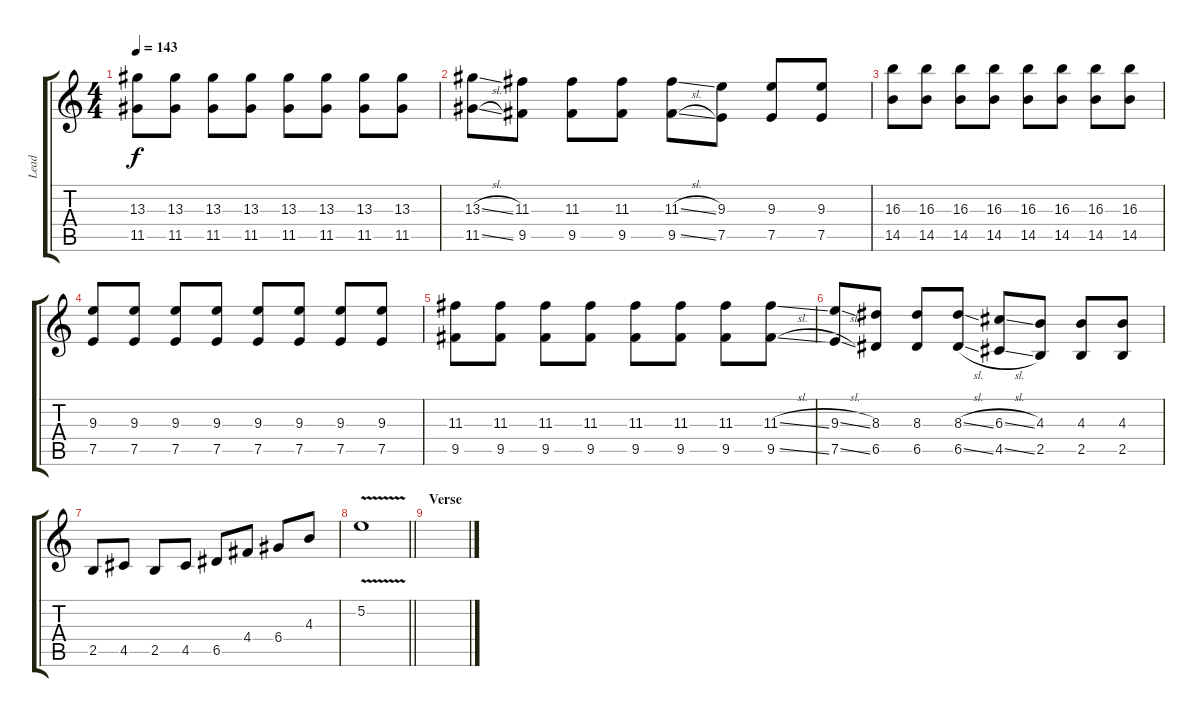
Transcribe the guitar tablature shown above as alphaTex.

\track ("Lead" "Lead") {instrument distortionguitar}
\staff {score tabs}
\tuning (E4 B3 G3 D3 A2 E2) {hide}
\ts (4 4)
\tempo 143
\clef g2
\ks c
(13.3 11.5).8{dy f} (13.3 11.5).8 (13.3 11.5).8 (13.3 11.5).8 (13.3 11.5).8 (13.3 11.5).8 (13.3 11.5).8 (13.3 11.5).8 |
(13.3{sl} 11.5{sl}).8 (11.3 9.5).8 (11.3 9.5).8 (11.3 9.5).8 (11.3{sl} 9.5{sl}).8 (9.3 7.5).8 (9.3 7.5).8 (9.3 7.5).8 |
(16.3 14.5).8 (16.3 14.5).8 (16.3 14.5).8 (16.3 14.5).8 (16.3 14.5).8 (16.3 14.5).8 (16.3 14.5).8 (16.3 14.5).8 |
(9.3 7.5).8 (9.3 7.5).8 (9.3 7.5).8 (9.3 7.5).8 (9.3 7.5).8 (9.3 7.5).8 (9.3 7.5).8 (9.3 7.5).8 |
(11.3 9.5).8 (11.3 9.5).8 (11.3 9.5).8 (11.3 9.5).8 (11.3 9.5).8 (11.3 9.5).8 (11.3 9.5).8 (11.3{sl} 9.5{sl}).8 |
(9.3{sl} 7.5{sl}).8 (8.3 6.5).8 (8.3 6.5).8 (8.3{sl} 6.5{sl}).8 (6.3{sl} 4.5{sl}).8 (4.3 2.5).8 (4.3 2.5).8 (4.3 2.5).8 |
2.5.8 4.5.8 2.5.8 4.5.8 6.5.8 4.4.8 6.4.8 4.3.8 |
\barLineRight lightlight
5.2{v}.1 |
\section ("" "Verse")
